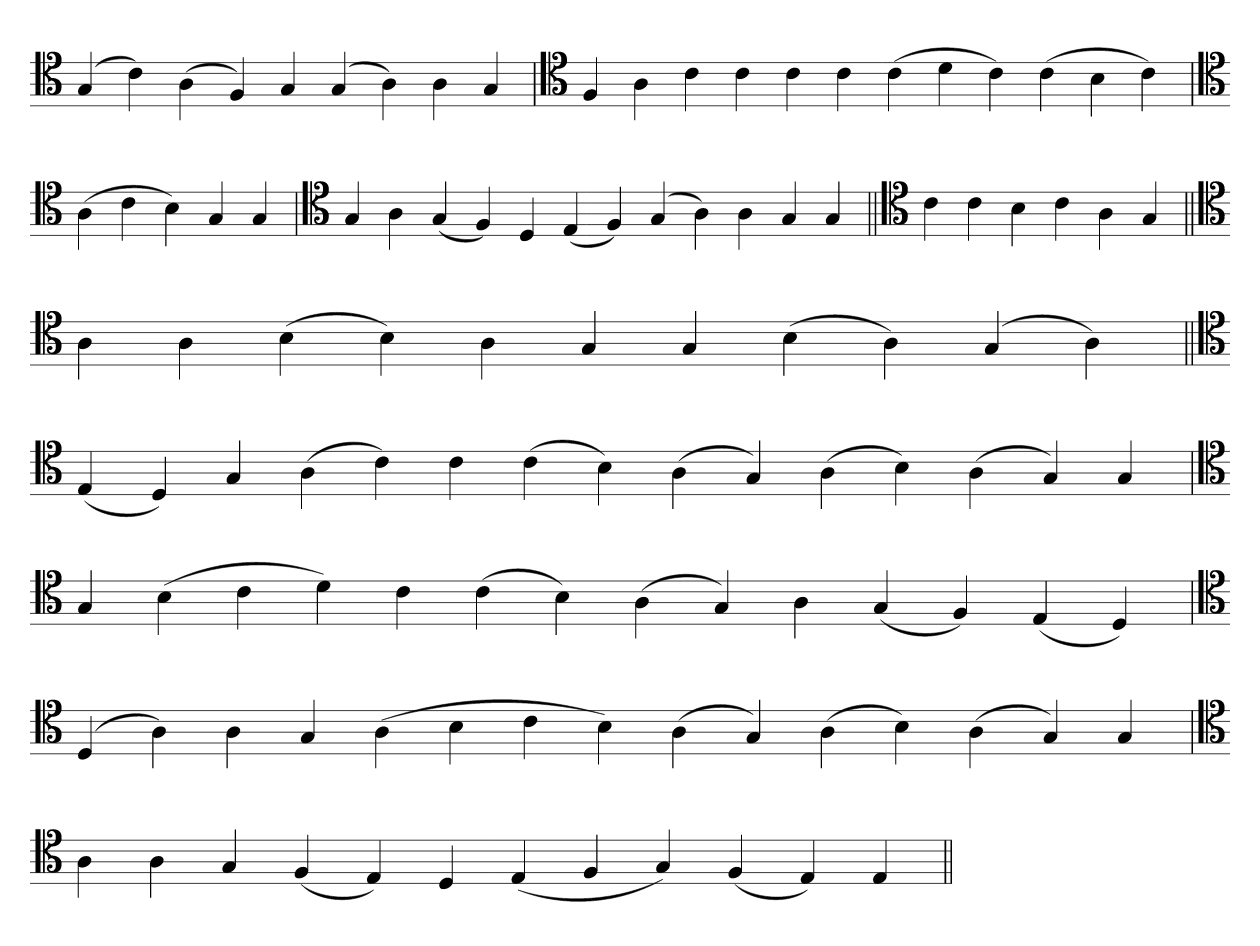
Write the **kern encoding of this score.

**kern
*part1
*staff1
*clefC4
=
(4G
4c)
(4A
4F)
4G
(4G
4A)
4A
4G
=`
*clefC4
4F
4A
4c
4c
4c
4c
(4c
4d
4c)
(4c
4B
4c)
=`
*clefC4
(4A
4c
4B)
4G
4G
='
*clefC4
4G
4A
(4G
4F)
4D
(4E
4F)
(4G
4A)
4A
4G
4G
=||
*clefC4
4c
4c
4B
4c
4A
4G
=||
*clefC4
4A
4A
(4B
4B)
4A
4G
4G
(4B
4A)
(4G
4A)
=||
*clefC4
(4E
4D)
4G
(4A
4c)
4c
(4c
4B)
(4A
4G)
(4A
4B)
(4A
4G)
4G
=`
*clefC4
4G
(4B
4c
4d)
4c
(4c
4B)
(4A
4G)
4A
(4G
4F)
(4E
4D)
='
*clefC4
(4D
4A)
4A
4G
(4A
4B
4c
4B)
(4A
4G)
(4A
4B)
(4A
4G)
4G
=`
*clefC4
4A
4A
4G
(4F
4E)
4D
(4E
4F
4G)
(4F
4E)
4E
=||
*-
